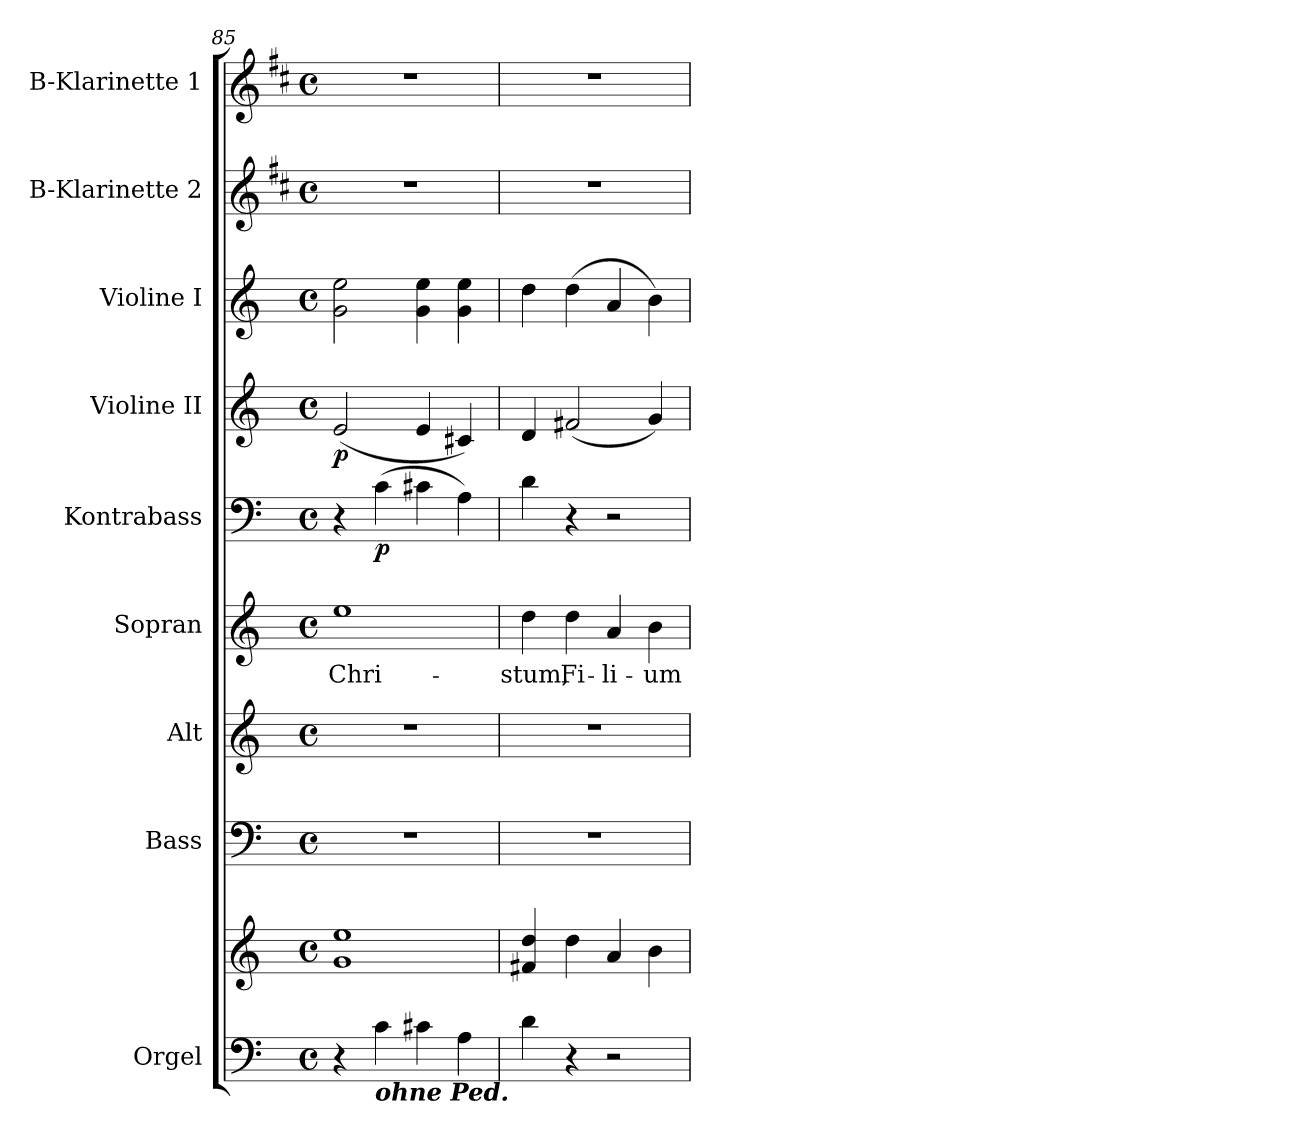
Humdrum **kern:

**kern	**kern	**kern	**kern	**kern	**text	**kern	**dynam	**kern	**dynam	**kern	**kern	**kern
*part9	*part9	*part8	*part7	*part6	*part6	*part5	*part5	*part4	*part4	*part3	*part2	*part1
*staff10	*staff9	*staff8	*staff7	*staff6	*staff6	*staff5	*staff5	*staff4	*staff4	*staff3	*staff2	*staff1
*I"Orgel	*	*I"Bass	*I"Alt	*I"Sopran	*	*I"Kontrabass	*	*I"Violine II	*	*I"Violine I	*I"B-Klarinette 2	*I"B-Klarinette 1
*I'Org.	*	*I'B.	*I'A.	*I'S.	*	*I'Kb.	*	*I'Vl. II	*	*I'Vl. I	*I'B Kl. 2	*I'B Kl. 1
!!LO:PB:g=z
*clefF4	*clefG2	*clefF4	*clefG2	*clefG2	*	*clefF4	*	*clefG2	*	*clefG2	*clefG2	*clefG2
*	*	*	*	*	*	*ITrd7c12	*	*	*	*	*ITrd1c2	*ITrd1c2
*k[]	*k[]	*k[]	*k[]	*k[]	*	*k[]	*	*k[]	*	*k[]	*k[]	*k[]
*C:	*C:	*C:	*C:	*C:	*	*C:	*	*C:	*	*C:	*C:	*C:
*M4/4	*M4/4	*M4/4	*M4/4	*M4/4	*	*M4/4	*	*M4/4	*	*M4/4	*M4/4	*M4/4
*met(c)	*met(c)	*met(c)	*met(c)	*met(c)	*	*met(c)	*	*met(c)	*	*met(c)	*met(c)	*met(c)
=85	=85	=85	=85	=85	=85	=85	=85	=85	=85	=85	=85	=85
!	!	!	!	!	!LO:LY:b	!	!	!	!LO:DY:b	!	!	!
4r	1g 1ee	1r	1r	1ee	Chri-	4r	.	(<2e/	p	2g\ 2ee\	1r	1r
!LO:TX:b:Bi:t=ohne Ped.	!	!	!	!	!	!	!	!	!	!	!	!
!	!	!	!	!	!	!	!LO:DY:b	!	!	!	!	!
4c\	.	.	.	.	.	(>4C\	p	.	.	.	.	.
4c#X\	.	.	.	.	.	4C#X\	.	4e/	.	4g\ 4ee\	.	.
4A\	.	.	.	.	.	4AA\)	.	4c#X/)	.	4g\ 4ee\	.	.
=86	=86	=86	=86	=86	=86	=86	=86	=86	=86	=86	=86	=86
!	!	!	!	!	!LO:LY:b	!	!	!	!	!	!	!
4d\	4f#X/ 4dd/	1r	1r	4dd\	-stum,	4D\	.	4d/	.	4dd\	1r	1r
!	!	!	!	!	!LO:LY:b	!	!	!	!	!	!	!
4r	4dd\	.	.	4dd\	Fi-	4r	.	(<2f#X/	.	(>4dd\	.	.
!	!	!	!	!	!LO:LY:b	!	!	!	!	!	!	!
2r	4a/	.	.	4a/	-li-	2r	.	.	.	4a/	.	.
!	!	!	!	!	!LO:LY:b	!	!	!	!	!	!	!
.	4b\	.	.	4b\	-um	.	.	4g/)	.	4b\)	.	.
=	=	=	=	=	=	=	=	=	=	=	=	=
*-	*-	*-	*-	*-	*-	*-	*-	*-	*-	*-	*-	*-
